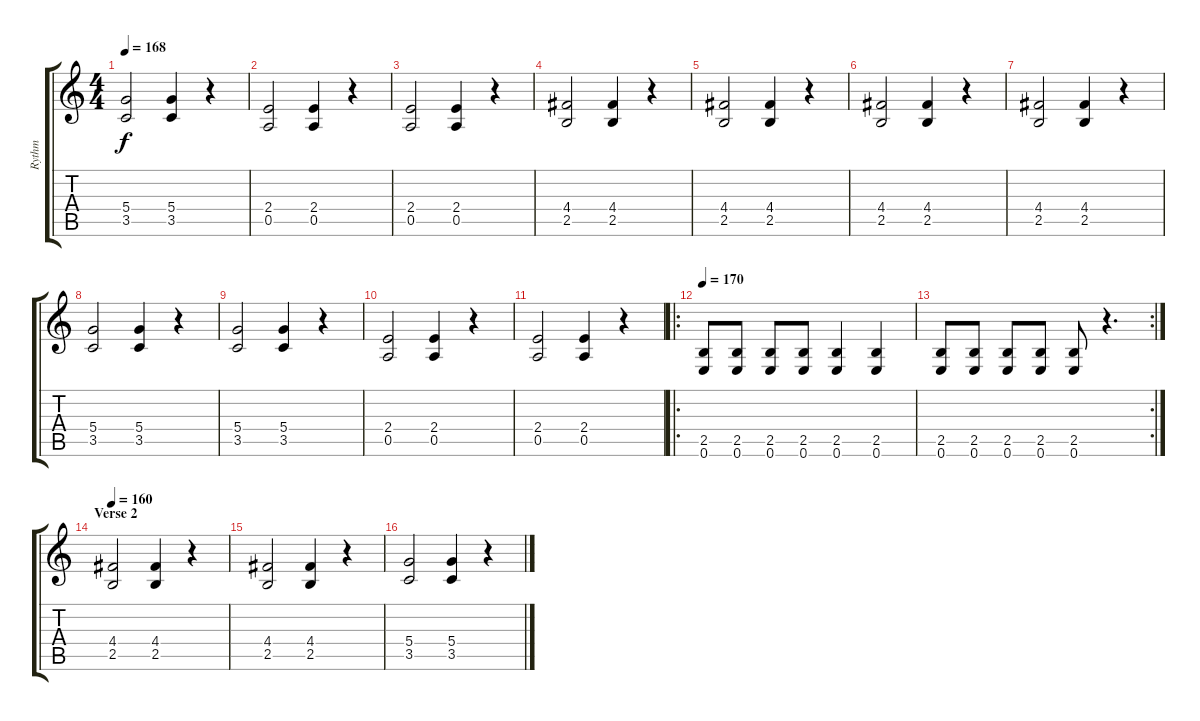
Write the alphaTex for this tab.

\track ("Rythm" "Rythm") {instrument acousticguitarsteel}
\staff {score tabs}
\tuning (E4 B3 G3 D3 A2 E2) {hide}
\ts (4 4)
\tempo 168
\clef g2
\ks c
(5.4 3.5).2{dy f} (5.4 3.5).4 r.4 |
(2.4 0.5).2 (2.4 0.5).4 r.4 |
(2.4 0.5).2 (2.4 0.5).4 r.4 |
(4.4 2.5).2{instrument distortionguitar} (4.4 2.5).4 r.4 |
(4.4 2.5).2 (4.4 2.5).4 r.4 |
\section ("" "")
(4.4 2.5).2 (4.4 2.5).4 r.4 |
(4.4 2.5).2 (4.4 2.5).4 r.4 |
(5.4 3.5).2 (5.4 3.5).4 r.4 |
(5.4 3.5).2 (5.4 3.5).4 r.4 |
(2.4 0.5).2 (2.4 0.5).4 r.4 |
(2.4 0.5).2 (2.4 0.5).4 r.4 |
\ro
\tempo 170
(2.5 0.6).8 (2.5 0.6).8 (2.5 0.6).8 (2.5 0.6).8 (2.5 0.6).4 (2.5 0.6).4 |
\rc 2
(2.5 0.6).8 (2.5 0.6).8 (2.5 0.6).8 (2.5 0.6).8 (2.5 0.6).8 r.4{d} |
\section ("" "Verse 2")
\tempo 160
(4.4 2.5).2{instrument distortionguitar} (4.4 2.5).4 r.4 |
(4.4 2.5).2 (4.4 2.5).4 r.4 |
(5.4 3.5).2 (5.4 3.5).4 r.4
